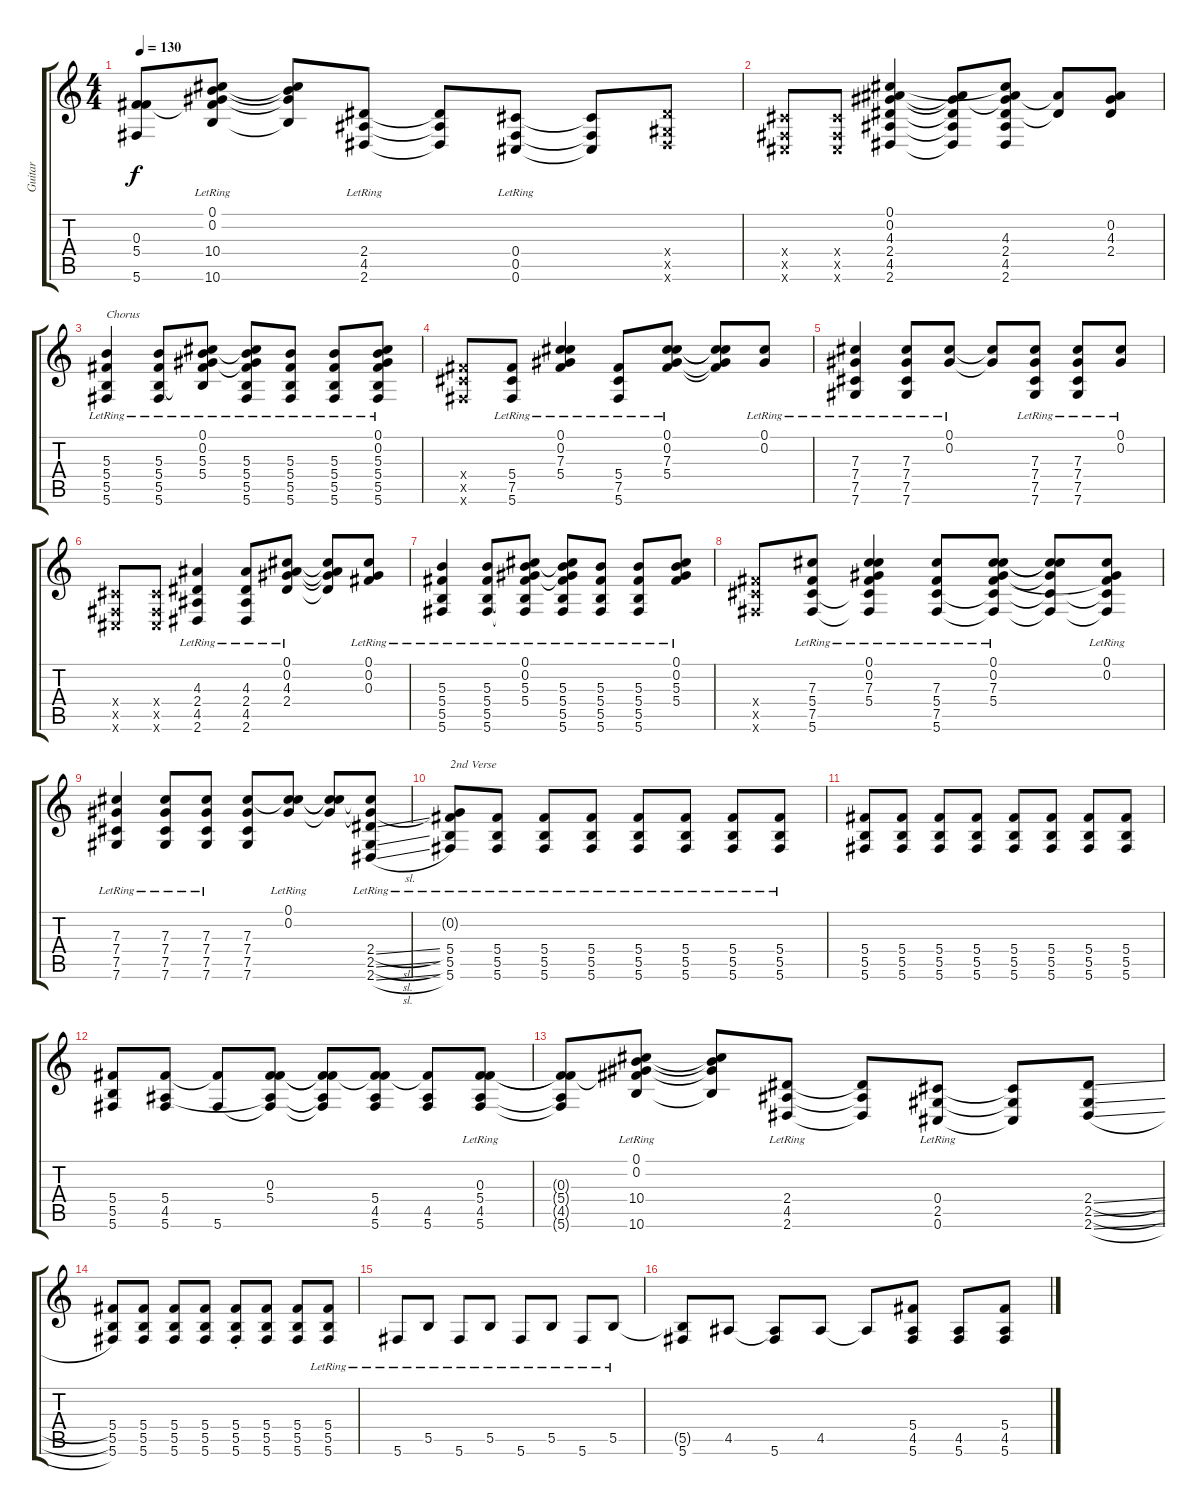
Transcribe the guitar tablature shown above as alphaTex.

\track ("Guitar" "Guitar") {instrument acousticguitarsteel}
\staff {score tabs}
\tuning (Db4 Ab3 Gb3 Db3 Gb2 Db2) {hide}
\ts (4 4)
\tempo 130
\clef g2
\ks c
(0.3{t} 5.4{t} 5.6{t}).8{dy f} (0.1{lr} 0.2{lr} 0.3{t} 10.4{lr} 10.6{lr}).8 (0.1{t} 0.2{t} 10.4{t} 10.6{t}).8 (2.4{lr} 4.5{lr} 2.6{lr}).8 (2.4{t} 4.5{t} 2.6{t}).8 (0.4{lr} 0.5{lr} 0.6{lr}).8 (0.4{t} 0.5{t} 0.6{t}).8 (2.4{x} 2.5{x} 2.6{x}).8 |
(0.4{x} 0.5{x} 0.6{x}).8 (0.4{x} 0.5{x} 0.6{x}).8 (0.1 0.2 4.3 2.4 4.5 2.6).4 (0.2{t} 4.3{t} 2.4{t} 4.5{t} 2.6{t}).8 (0.1{t} 0.2{t} 4.3 2.4 4.5 2.6).8 (4.3{t} 2.4{t}).8 (0.2 4.3 2.4).8 |
(5.3 5.4{lr} 5.5{lr} 5.6).4{txt "Chorus"} (5.3 5.4{lr} 5.5{lr} 5.6).8 (0.1{lr} 0.2{lr} 5.3{lr} 5.4{lr} 5.5{t}).8 (0.1{t} 0.2{t} 5.3 5.4{lr} 5.5{lr} 5.6).8 (5.3 5.4{lr} 5.5{lr} 5.6).8 (5.3 5.4{lr} 5.5{lr} 5.6).8 (0.1{lr} 0.2{lr} 5.3{lr} 5.4{lr} 5.5 5.6).8 |
(5.4{x} 7.5{x} 5.6{x}).8 (5.4{lr} 7.5{lr} 5.6{lr}).8 (0.1{lr} 0.2{lr} 7.3{lr} 5.4{lr}).4 (5.4{lr} 7.5{lr} 5.6{lr}).8 (0.1{lr} 0.2{lr} 7.3{lr} 5.4{lr}).8 (0.1{t} 0.2{t} 7.3{t} 5.4{t}).8 (0.1{lr} 0.2{lr}).8 |
(7.3 7.4{lr} 7.5{lr} 7.6{lr}).4 (7.3 7.4{lr} 7.5{lr} 7.6{lr}).8 (0.1{lr} 0.2{lr}).8 (0.1{t} 0.2{t}).8 (7.3 7.4{lr} 7.5{lr} 7.6{lr}).8 (7.3 7.4{lr} 7.5{lr} 7.6{lr}).8 (0.1{lr} 0.2{lr}).8 |
(0.4{x} 0.5{x} 0.6{x}).8 (0.4{x} 0.5{x} 0.6{x}).8 (4.3{lr} 2.4{lr} 4.5{lr} 2.6{lr}).4 (4.3{lr} 2.4{lr} 4.5{lr} 2.6{lr}).8 (0.1{lr} 0.2{lr} 4.3{lr} 2.4{lr}).8 (0.1{t} 0.2{t} 4.3{t} 2.4{t}).8 (0.1{lr} 0.2{lr} 0.3{lr}).8 |
(5.3 5.4{lr} 5.5{lr} 5.6{lr}).4 (5.3 5.4{lr} 5.5{lr} 5.6{lr}).8 (0.1{lr} 0.2{lr} 5.3{lr} 5.4{lr} 5.5{t} 5.6{t}).8 (0.1{t} 0.2{t} 5.3 5.4{lr} 5.5{lr} 5.6{lr}).8 (5.3 5.4{lr} 5.5{lr} 5.6{lr}).8 (5.3 5.4{lr} 5.5{lr} 5.6{lr}).8 (0.1{lr} 0.2{lr} 5.3{lr} 5.4{lr}).8 |
(5.4{x} 7.5{x} 5.6{x}).8 (7.3 5.4{lr} 7.5{lr} 5.6{lr}).8 (0.1{lr} 0.2{lr} 7.3{lr} 5.4{lr} 7.5{t} 5.6{t}).4 (7.3 5.4{lr} 7.5{lr} 5.6{lr}).8 (0.1{lr} 0.2{lr} 7.3{lr} 5.4{lr} 7.5{t} 5.6{t}).8 (0.1{t} 0.2{t} 7.3{t} 7.5{t} 5.6{t}).8 (0.1{lr} 0.2{lr} 5.4{t} 7.5{t} 5.6{t}).8 |
(7.3 7.4{lr} 7.5{lr} 7.6{lr}).4 (7.3 7.4{lr} 7.5{lr} 7.6{lr}).8 (7.3 7.4{lr} 7.5{lr} 7.6{lr}).8 (7.3 7.4 7.5 7.6).8 (0.1{lr} 0.2{lr} 7.3{t}).8 (0.1{t} 0.2{t} 7.3{t}).8 (0.1{t} 0.2{t} 2.4{sl lr} 2.5{sl lr} 2.6{sl lr}).8 |
(0.2{t} 5.4{lr} 5.5{lr} 5.6{lr}).8{txt "2nd Verse"} (5.4{lr} 5.5{lr} 5.6{lr}).8 (5.4{lr} 5.5{lr} 5.6{lr}).8 (5.4{lr} 5.5{lr} 5.6{lr}).8 (5.4{lr} 5.5{lr} 5.6{lr}).8 (5.4{lr} 5.5{lr} 5.6{lr}).8 (5.4{lr} 5.5{lr} 5.6{lr}).8 (5.4{lr} 5.5{lr} 5.6{lr}).8 |
(5.4 5.5 5.6).8 (5.4 5.5 5.6).8 (5.4 5.5 5.6).8 (5.4 5.5 5.6).8 (5.4 5.5 5.6).8 (5.4 5.5 5.6).8 (5.4 5.5 5.6).8 (5.4 5.5 5.6).8 |
(5.4 5.5 5.6).8 (5.4 4.5 5.6).8 (5.4{t} 5.6).8 (0.3 5.4 4.5{t} 5.6{t}).8 (0.3{t} 5.4{t} 4.5{t} 5.6{t}).8 (0.3{t} 5.4 4.5 5.6).8 (0.3{t} 4.5 5.6).8 (0.3{lr} 5.4{lr} 4.5{lr} 5.6{lr}).8 |
(0.3{t} 5.4{t} 4.5{t} 5.6{t}).8 (0.1{lr} 0.2{lr} 0.3{t} 10.4{lr} 10.6{lr}).8 (0.1{t} 0.2{t} 10.4{t} 10.6{t}).8 (2.4{lr} 4.5{lr} 2.6{lr}).8 (2.4{t} 4.5{t} 2.6{t}).8 (0.4{lr} 2.5{lr} 0.6{lr}).8 (0.4{t} 2.5{t} 0.6{t}).8 (2.4{sl} 2.5{sl} 2.6{sl}).8 |
(5.4 5.5 5.6).8 (5.4 5.5 5.6).8 (5.4 5.5 5.6).8 (5.4 5.5 5.6).8 (5.4 5.5 5.6{st}).8 (5.4 5.5 5.6).8 (5.4 5.5 5.6).8 (5.4{lr} 5.5{lr} 5.6{lr}).8 |
5.6{lr}.8 5.5{lr}.8 5.6{lr}.8 5.5{lr}.8 5.6{lr}.8 5.5{lr}.8 5.6{lr}.8 5.5{lr}.8 |
(5.5{t} 5.6).8 4.5.8 (4.5{t} 5.6).8 4.5.8 4.5{t}.8 (5.4 4.5 5.6).8 (4.5 5.6).8 (5.4 4.5 5.6).8
